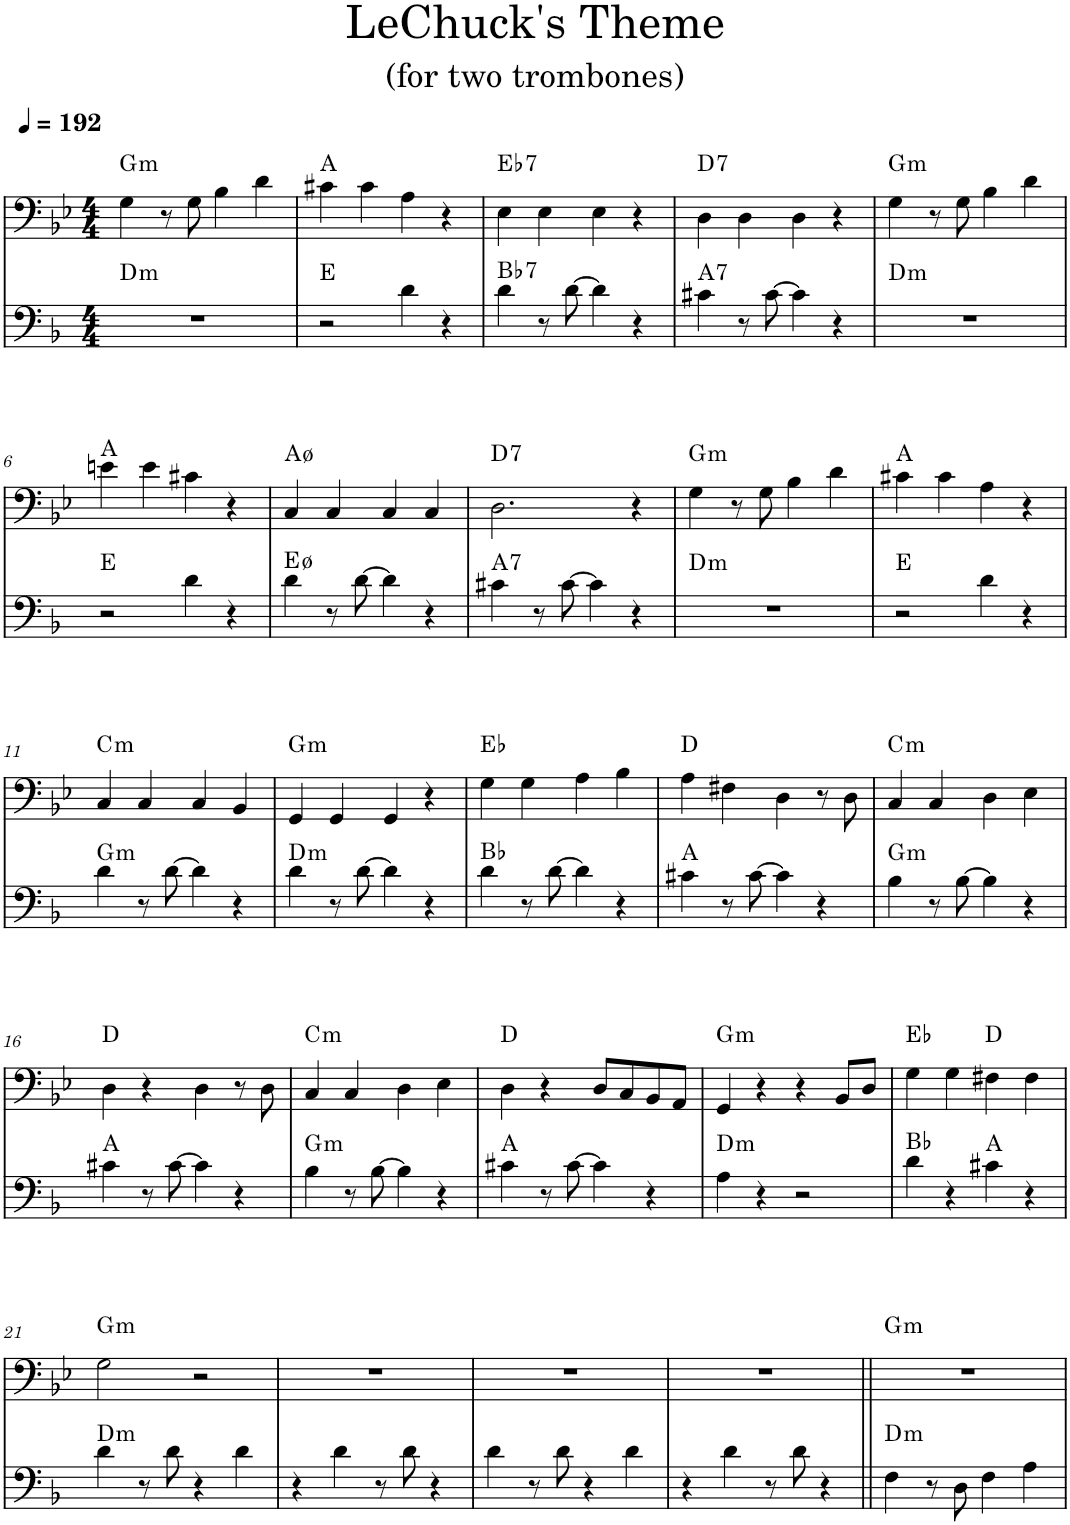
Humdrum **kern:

**kern	**harte	**kern	**harte
*part2	*part2	*part1	*part1
*staff2	*	*staff1	*
*I"Piano	*	*I"Piano, melodija	*
*I'Pno	*	*I'Pno	*
*clefF4	*	*clefF4	*
*Trd-3c-5	*	*	*
*k[b-]	*	*k[b-e-]	*
*M4/4	*	*M4/4	*
*MM192	*	*MM192	*
=1	=1	=1	=1
!	!LO:H:kt=m	!	!LO:H:kt=m
1r	D:min	4G\	G:min
.	.	8r	.
.	.	8G\	.
.	.	4B-\	.
.	.	4d\	.
=2	=2	=2	=2
2r	E:maj	4c#X\	A:maj
.	.	4c#\	.
4d\	.	4A\	.
4r	.	4r	.
=3	=3	=3	=3
!	!LO:H:kt=7	!	!LO:H:kt=7
4d\	Bb:7	4E-\	Eb:7
8r	.	4E-\	.
[8d\	.	.	.
4d\]	.	4E-\	.
4r	.	4r	.
=4	=4	=4	=4
!	!LO:H:kt=7	!	!LO:H:kt=7
4c#X\	A:7	4D\	D:7
8r	.	4D\	.
[8c#\	.	.	.
4c#\]	.	4D\	.
4r	.	4r	.
=5	=5	=5	=5
!	!LO:H:kt=m	!	!LO:H:kt=m
1r	D:min	4G\	G:min
.	.	8r	.
.	.	8G\	.
.	.	4B-\	.
.	.	4d\	.
!!LO:LB:g=z
=6	=6	=6	=6
2r	E:maj	4en\	A:maj
.	.	4e\	.
4d\	.	4c#X\	.
4r	.	4r	.
=7	=7	=7	=7
4d\	E:hdim7	4C/	A:hdim7
8r	.	4C/	.
[8d\	.	.	.
4d\]	.	4C/	.
4r	.	4C/	.
=8	=8	=8	=8
!	!LO:H:kt=7	!	!LO:H:kt=7
4c#X\	A:7	2.D\	D:7
8r	.	.	.
[8c#\	.	.	.
4c#\]	.	.	.
4r	.	4r	.
=9	=9	=9	=9
!	!LO:H:kt=m	!	!LO:H:kt=m
1r	D:min	4G\	G:min
.	.	8r	.
.	.	8G\	.
.	.	4B-\	.
.	.	4d\	.
=10	=10	=10	=10
2r	E:maj	4c#X\	A:maj
.	.	4c#\	.
4d\	.	4A\	.
4r	.	4r	.
!!LO:LB:g=z
=11	=11	=11	=11
!	!LO:H:kt=m	!	!LO:H:kt=m
4d\	G:min	4C/	C:min
8r	.	4C/	.
[8d\	.	.	.
4d\]	.	4C/	.
4r	.	4BB-/	.
=12	=12	=12	=12
!	!LO:H:kt=m	!	!LO:H:kt=m
4d\	D:min	4GG/	G:min
8r	.	4GG/	.
[8d\	.	.	.
4d\]	.	4GG/	.
4r	.	4r	.
=13	=13	=13	=13
4d\	Bb:maj	4G\	Eb:maj
8r	.	4G\	.
[8d\	.	.	.
4d\]	.	4A\	.
4r	.	4B-\	.
=14	=14	=14	=14
4c#X\	A:maj	4A\	D:maj
8r	.	4F#X\	.
[8c#\	.	.	.
4c#\]	.	4D\	.
4r	.	8r	.
.	.	8D\	.
=15	=15	=15	=15
!	!LO:H:kt=m	!	!LO:H:kt=m
4B-\	G:min	4C/	C:min
8r	.	4C/	.
[8B-\	.	.	.
4B-\]	.	4D\	.
4r	.	4E-\	.
!!LO:LB:g=z
=16	=16	=16	=16
4c#X\	A:maj	4D\	D:maj
8r	.	4r	.
[8c#\	.	.	.
4c#\]	.	4D\	.
4r	.	8r	.
.	.	8D\	.
=17	=17	=17	=17
!	!LO:H:kt=m	!	!LO:H:kt=m
4B-\	G:min	4C/	C:min
8r	.	4C/	.
[8B-\	.	.	.
4B-\]	.	4D\	.
4r	.	4E-\	.
=18	=18	=18	=18
4c#X\	A:maj	4D\	D:maj
8r	.	4r	.
[8c#\	.	.	.
4c#\]	.	8D/L	.
.	.	8C/	.
4r	.	8BB-/	.
.	.	8AA/J	.
=19	=19	=19	=19
!	!LO:H:kt=m	!	!LO:H:kt=m
4A\	D:min	4GG/	G:min
4r	.	4r	.
2r	.	4r	.
.	.	8BB-/L	.
.	.	8D/J	.
=20	=20	=20	=20
4d\	Bb:maj	4G\	Eb:maj
4r	.	4G\	.
4c#X\	A:maj	4F#X\	D:maj
4r	.	4F#\	.
!!LO:LB:g=z
=21	=21	=21	=21
!	!LO:H:kt=m	!	!LO:H:kt=m
4d\	D:min	2G\	G:min
8r	.	.	.
8d\	.	.	.
4r	.	2r	.
4d\	.	.	.
=22	=22	=22	=22
!	!LO:H:kt=N.C.	!	!LO:H:kt=N.C.
4r	N	1r	N
4d\	.	.	.
8r	.	.	.
8d\	.	.	.
4r	.	.	.
=23	=23	=23	=23
!	!LO:H:kt=N.C.	!	!LO:H:kt=N.C.
4d\	N	1r	N
8r	.	.	.
8d\	.	.	.
4r	.	.	.
4d\	.	.	.
=24	=24	=24	=24
!	!LO:H:kt=N.C.	!	!LO:H:kt=N.C.
4r	N	1r	N
4d\	.	.	.
8r	.	.	.
8d\	.	.	.
4r	.	.	.
=25||	=25||	=25||	=25||
!	!LO:H:kt=m	!	!LO:H:kt=m
4F\	D:min	1r	G:min
8r	.	.	.
8D\	.	.	.
4F\	.	.	.
4A\	.	.	.
=	=	=	=
*-	*-	*-	*-
